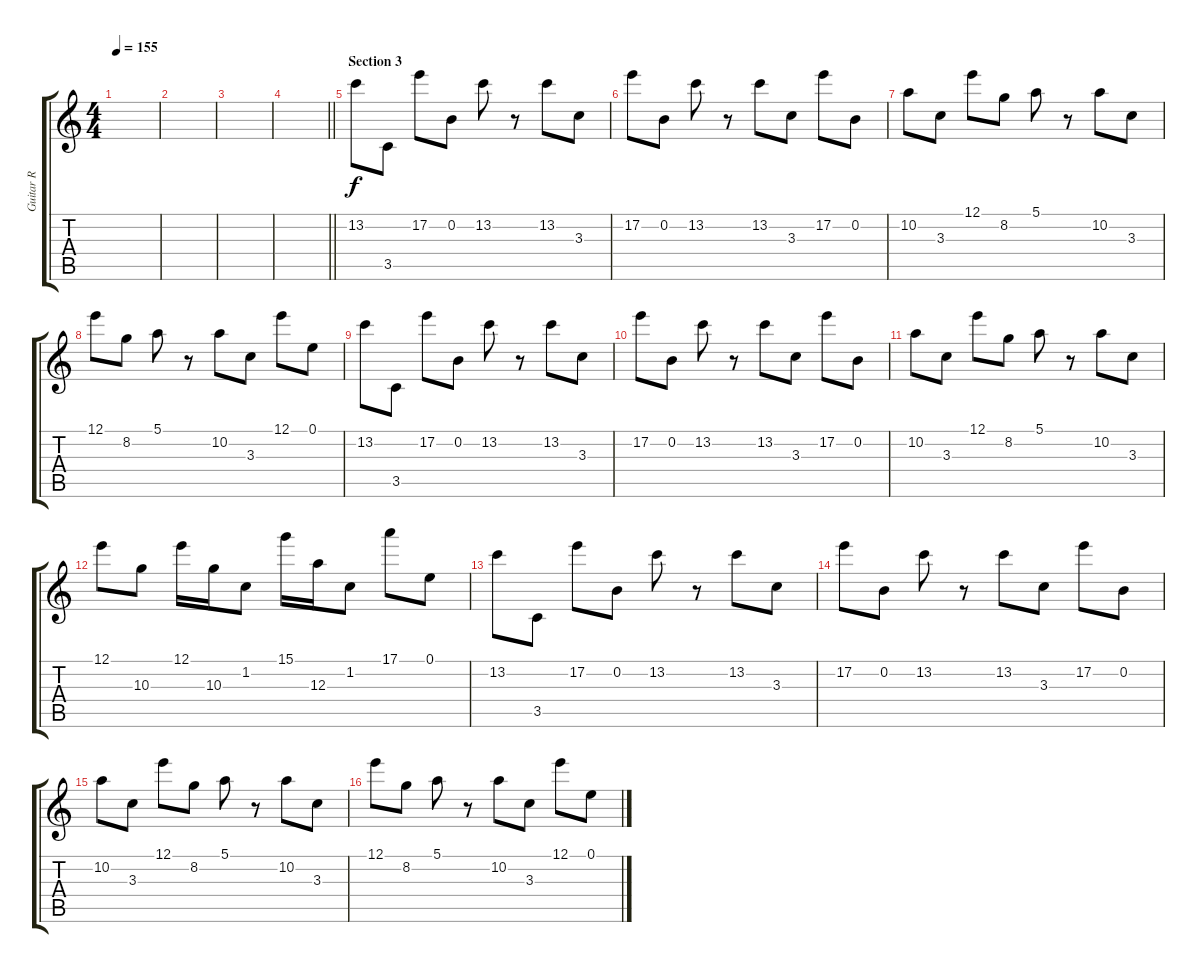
\track ("Guitar R" "Guitar R") {instrument electricguitarjazz}
\staff {score tabs}
\tuning (E4 B3 A3 D3 A2 D2) {hide}
\ts (4 4)
\tempo 155
\clef g2
\ks c
|
|
|
\barLineRight lightlight
|
\section ("" "Section 3")
13.2.8 3.5.8 17.2.8 0.2.8 13.2.8 r.8 13.2.8 3.3.8 |
17.2.8 0.2.8 13.2.8 r.8 13.2.8 3.3.8 17.2.8 0.2.8 |
10.2.8 3.3.8 12.1.8 8.2.8 5.1.8 r.8 10.2.8 3.3.8 |
12.1.8 8.2.8 5.1.8 r.8 10.2.8 3.3.8 12.1.8 0.1.8 |
13.2.8 3.5.8 17.2.8 0.2.8 13.2.8 r.8 13.2.8 3.3.8 |
17.2.8 0.2.8 13.2.8 r.8 13.2.8 3.3.8 17.2.8 0.2.8 |
10.2.8 3.3.8 12.1.8 8.2.8 5.1.8 r.8 10.2.8 3.3.8 |
12.1.8 10.3.8 12.1.16 10.3.16 1.2.8 15.1.16 12.3.16 1.2.8 17.1.8 0.1.8 |
13.2.8 3.5.8 17.2.8 0.2.8 13.2.8 r.8 13.2.8 3.3.8 |
17.2.8 0.2.8 13.2.8 r.8 13.2.8 3.3.8 17.2.8 0.2.8 |
10.2.8 3.3.8 12.1.8 8.2.8 5.1.8 r.8 10.2.8 3.3.8 |
12.1.8 8.2.8 5.1.8 r.8 10.2.8 3.3.8 12.1.8 0.1.8
